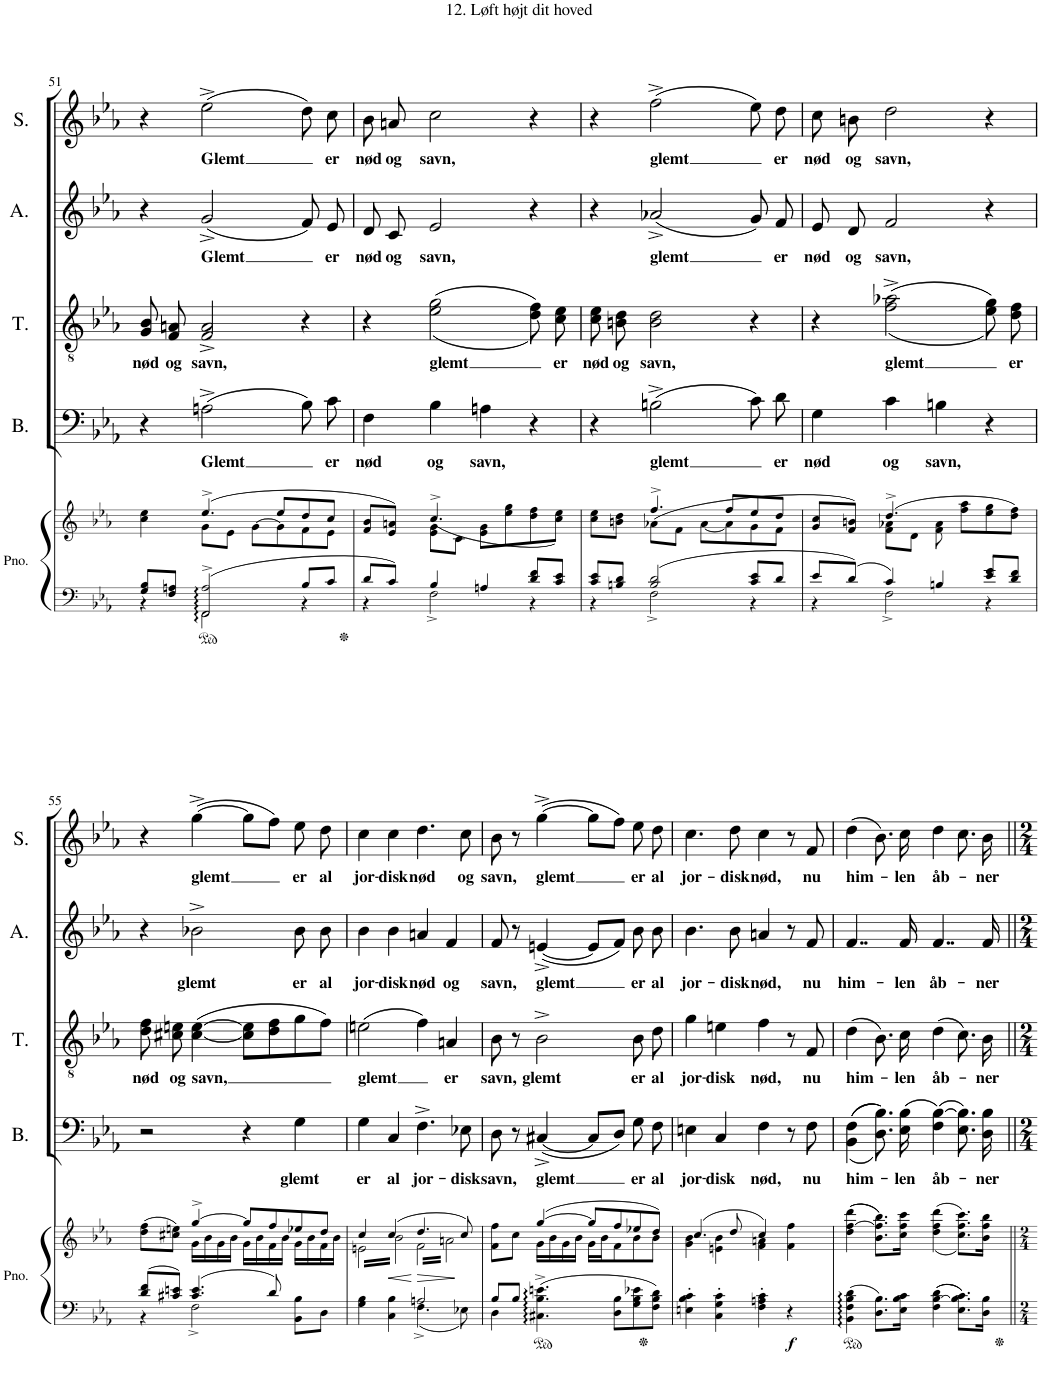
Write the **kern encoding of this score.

**kern	**kern	**dynam	**kern	**text	**kern	**text	**kern	**text	**kern	**text
*part5	*part5	*part5	*part4	*part4	*part3	*part3	*part2	*part2	*part1	*part1
*staff6	*staff5	*staff5/6	*staff4	*staff4	*staff3	*staff3	*staff2	*staff2	*staff1	*staff1
*I"Piano	*	*	*I"Bass	*	*I"Tenor	*	*I"Alto	*	*I"Soprano	*
*I'Pno.	*	*	*I'B.	*	*I'T.	*	*I'A.	*	*I'S.	*
!!LO:PB:g=z
*clefF4	*clefG2	*	*clefF4	*	*clefGv2	*	*clefG2	*	*clefG2	*
*k[b-e-a-]	*k[b-e-a-]	*	*k[b-e-a-]	*	*k[b-e-a-]	*	*k[b-e-a-]	*	*k[b-e-a-]	*
*	*	*	*	*	*	*	*E-:	*	*E-:	*
*M4/4	*M4/4	*	*M4/4	*	*M4/4	*	*M4/4	*	*M4/4	*
*met(c)	*met(c)	*	*met(c)	*	*met(c)	*	*met(c)	*	*met(c)	*
=51	=51	=51	=51	=51	=51	=51	=51	=51	=51	=51
*^	*^	*	*	*	*	*	*	*	*	*
!	!	!	!	!	!	!	!	!LO:LY:b	!	!	!	!
8G/ 8B-/L	4r	4cc\ 4ee-\	4ryy	.	4r	.	8G/ 8B-/	nød	4r	.	4r	.
!	!	!	!	!	!	!	!	!LO:LY:b	!	!	!	!
8F/ 8An/J	.	.	.	.	.	.	8F/ 8An/	og	.	.	.	.
!	!	!	!	!	!	!LO:LY:b	!	!LO:LY:b	!	!LO:LY:b	!	!LO:LY:b
2FF/^ 2A/^	2FF\	(4.ee-^/	8g\L	.	(2An^\	Glemt	2F/^ 2A/^	savn,	(2g^/	Glemt	(2ee-^\	Glemt
.	.	.	8e-\J	.	.	.	.	.	.	.	.	.
.	.	.	[>8g\L	.	.	.	.	.	.	.	.	.
.	.	8ee-/L	8g\]	.	.	.	.	.	.	.	.	.
8B-/L	4r	8dd/	8f\	.	8B-\)	.	4r	.	8f/)	.	8dd\)	.
!	!	!	!	!	!	!LO:LY:b	!	!	!	!LO:LY:b	!	!LO:LY:b
8c/J	.	8cc/J	8e-\J	.	8c\	er	.	.	8e-/	er	8cc\	er
=52	=52	=52	=52	=52	=52	=52	=52	=52	=52	=52	=52	=52
!	!	!	!	!	!	!LO:LY:b	!	!	!	!LO:LY:b	!	!LO:LY:b
8d/L	4r	8f/ 8b-/L	4ryy	.	4F\	nød	4r	.	8d/	nød	8b-\	nød
!	!	!	!	!	!	!	!	!	!	!LO:LY:b	!	!LO:LY:b
8c/J	.	8e-/ 8an/J)	.	.	.	.	.	.	8c/	og	8an/	og
!	!	!	!	!	!	!LO:LY:b	!	!LO:LY:b	!	!LO:LY:b	!	!LO:LY:b
4B-/	2F^\	(4.cc^/	8e-\ 8g\L	.	4B-\	og	(<(2e-\ 2g\	glemt	2e-/	savn,	2cc\	savn,
.	.	.	8c\J	.	.	.	.	.	.	.	.	.
!	!	!	!	!	!	!LO:LY:b	!	!	!	!	!	!
4An/	.	.	8e-\ 8g\L	.	4An\	savn,	.	.	.	.	.	.
.	.	8ryy	8ee-\ 8gg\	.	.	.	.	.	.	.	.	.
8d/ 8f/L	4r	8ryy	8dd\ 8ff\	.	4r	.	8d\ 8f\))	.	4r	.	4r	.
!	!	!	!	!	!	!	!	!LO:LY:b	!	!	!	!
8c/ 8e-/J	.	8ryy	8cc\ 8ee-\J)	.	.	.	8c\ 8e-\	er	.	.	.	.
=53	=53	=53	=53	=53	=53	=53	=53	=53	=53	=53	=53	=53
!	!	!	!	!	!	!	!	!LO:LY:b	!	!	!	!
8c/ 8e-/L	4r	8cc\ 8ee-\L	4ryy	.	4r	.	8c\ 8e-\	nød	4r	.	4r	.
!	!	!	!	!	!	!	!	!LO:LY:b	!	!	!	!
8Bn/ 8d/J	.	8bn\ 8dd\J	.	.	.	.	8Bn\ 8d\	og	.	.	.	.
!	!	!	!	!	!	!LO:LY:b	!	!LO:LY:b	!	!LO:LY:b	!	!LO:LY:b
2B/ 2d/	2F^\	4.ff^/	(>8a-X\L	.	(2Bn^\	glemt	2B\ 2d\	savn,	(2a-X^/	glemt	(2ff^\	glemt
.	.	.	8f\J	.	.	.	.	.	.	.	.	.
.	.	.	[8a-\L	.	.	.	.	.	.	.	.	.
.	.	8ff/L	8a-\]	.	.	.	.	.	.	.	.	.
8c/ 8e-/L	4r	8ee-/	8g\	.	8c\)	.	4r	.	8g/)	.	8ee-\)	.
!	!	!	!	!	!	!LO:LY:b	!	!	!	!LO:LY:b	!	!LO:LY:b
8d/J	.	8dd/J	8f\J	.	8d\	er	.	.	8f/	er	8dd\	er
=54	=54	=54	=54	=54	=54	=54	=54	=54	=54	=54	=54	=54
!	!	!	!	!	!	!LO:LY:b	!	!	!	!LO:LY:b	!	!LO:LY:b
8e-/L	4r	8g/ 8cc/L	4ryy	.	4G\	nød	4r	.	8e-/	nød	8cc\	nød
!	!	!	!	!	!	!	!	!	!	!LO:LY:b	!	!LO:LY:b
8d/J	.	8f/ 8bn/J)	.	.	.	.	.	.	8d/	og	8bn\	og
!	!	!	!	!	!	!LO:LY:b	!	!LO:LY:b	!	!LO:LY:b	!	!LO:LY:b
4c/	2F^\	(4.dd^/	8f\ 8a-X\L	.	4c\	og	(<(2f\^ 2a-X\^	glemt	2f/	savn,	2dd\	savn,
.	.	.	8d\J	.	.	.	.	.	.	.	.	.
!	!	!	!	!	!	!LO:LY:b	!	!	!	!	!	!
4Bn/	.	.	8f\ 8a-\	.	4Bn\	savn,	.	.	.	.	.	.
.	.	8ff\ 8aa-\L	8ryy	.	.	.	.	.	.	.	.	.
8e-/ 8g/L	4r	8ee-\ 8gg\	4ryy	.	4r	.	8e-\ 8g\))	.	4r	.	4r	.
!	!	!	!	!	!	!	!	!LO:LY:b	!	!	!	!
8d/ 8f/J	.	8dd\ 8ff\J)	.	.	.	.	8d\ 8f\	er	.	.	.	.
!!LO:LB:g=z
=55	=55	=55	=55	=55	=55	=55	=55	=55	=55	=55	=55	=55
!	!	!	!	!	!	!	!	!LO:LY:b	!	!	!	!
8d/ 8f/L	4r	(>8dd\ 8ff\L	4ryy	.	2r	.	8d\ 8f\	nød	4r	.	4r	.
!	!	!	!	!	!	!	!	!LO:LY:b	!	!	!	!
8c#X/ 8en/J	.	8cc#X\ 8een\J)	.	.	.	.	8c#X\ 8en\	og	.	.	.	.
!	!	!	!	!	!	!	!	!LO:LY:b	!	!LO:LY:b	!	!LO:LY:b
4.c#/ 4.e/	2F^\	[4gg^/	16g\LL	.	.	.	([4c#\ [4e\	savn,	2b-X^\	glemt	([4gg^\	glemt
.	.	.	16b-\	.	.	.	.	.	.	.	.	.
.	.	.	16g\	.	.	.	.	.	.	.	.	.
.	.	.	16b-\JJ	.	.	.	.	.	.	.	.	.
.	.	8gg/L]	16g\LL	.	4r	.	8c#\] 8e\]L	.	.	.	8gg\L]	.
.	.	.	16b-\	.	.	.	.	.	.	.	.	.
8d/	.	8ff/	16f\	.	.	.	8d\ 8f\	.	.	.	8ff\J)	.
.	.	.	16b-\JJ	.	.	.	.	.	.	.	.	.
!	!	!	!	!	!	!LO:LY:b	!	!	!	!LO:LY:b	!	!LO:LY:b
4ryy	8BB-\ 8B-\L	8ee-X/	16g\LL	.	4G\	glemt	8g\	.	8b-\	er	8ee-\	er
.	.	.	16b-\	.	.	.	.	.	.	.	.	.
!	!	!	!	!	!	!	!	!	!	!LO:LY:b	!	!LO:LY:b
.	8D\J	8dd/J	16f\	.	.	.	8f\J)	.	8b-\	al	8dd\	al
.	.	.	16b-\JJ	.	.	.	.	.	.	.	.	.
=56	=56	=56	=56	=56	=56	=56	=56	=56	=56	=56	=56	=56
!	!	!	!	!	!	!LO:LY:b	!	!LO:LY:b	!	!LO:LY:b	!	!LO:LY:b
*	*	*tremolo	*	*	*	*	*	*	*	*	*	*
2ryy	4G\ 4B-\	4cc/	32en\LLL	.	4G\	er	(2en\	glemt	4b-\	jor-	4cc\	jor-
.	.	.	32b-\	.	.	.	.	.	.	.	.	.
.	.	.	32en\	.	.	.	.	.	.	.	.	.
.	.	.	32b-\	.	.	.	.	.	.	.	.	.
.	.	.	32en\	.	.	.	.	.	.	.	.	.
.	.	.	32b-\	.	.	.	.	.	.	.	.	.
.	.	.	32en\	.	.	.	.	.	.	.	.	.
.	.	.	32b-\	.	.	.	.	.	.	.	.	.
!	!	!	!	!LO:HP:b	!	!LO:LY:b	!	!	!	!LO:LY:b	!	!LO:LY:b
.	4C\ 4B-\	(4cc/	32en\	<	4C/	al	.	.	4b-\	-disk	4cc\	-disk
.	.	.	32b-\	.	.	.	.	.	.	.	.	.
.	.	.	32en\	.	.	.	.	.	.	.	.	.
.	.	.	32b-\	.	.	.	.	.	.	.	.	.
.	.	.	32en\	.	.	.	.	.	.	.	.	.
.	.	.	32b-\	.	.	.	.	.	.	.	.	.
.	.	.	32en\	.	.	.	.	.	.	.	.	.
.	.	.	32b-\JJJ	.	.	.	.	.	.	.	.	.
!	!	!	!	!LO:HP:n=1:b	!	!LO:LY:b	!	!	!	!LO:LY:b	!	!LO:LY:b
2An/	4.F^\	4.dd/	32f\LLL	[ >	4.F^\	jor-	4f\)	.	4an/	nød	4.dd\	nød
.	.	.	32an\	.	.	.	.	.	.	.	.	.
.	.	.	32f\	.	.	.	.	.	.	.	.	.
.	.	.	32an\	.	.	.	.	.	.	.	.	.
.	.	.	32f\	.	.	.	.	.	.	.	.	.
.	.	.	32an\	.	.	.	.	.	.	.	.	.
.	.	.	32f\	.	.	.	.	.	.	.	.	.
.	.	.	32an\	.	.	.	.	.	.	.	.	.
!	!	!	!	!	!	!	!	!LO:LY:b	!	!LO:LY:b	!	!
.	.	.	32f\	.	.	.	4An/	er	4f/	og	.	.
.	.	.	32an\	.	.	.	.	.	.	.	.	.
.	.	.	32f\	.	.	.	.	.	.	.	.	.
.	.	.	32an\	.	.	.	.	.	.	.	.	.
!	!	!	!	!	!	!LO:LY:b	!	!	!	!	!	!LO:LY:b
.	8E-X\	8cc/)	32f\	]	8E-X\	-disk	.	.	.	.	8cc\	og
.	.	.	32an\	.	.	.	.	.	.	.	.	.
.	.	.	32f\	.	.	.	.	.	.	.	.	.
.	.	.	32an\JJJ	.	.	.	.	.	.	.	.	.
*	*	*Xtremolo	*	*	*	*	*	*	*	*	*	*
=57	=57	=57	=57	=57	=57	=57	=57	=57	=57	=57	=57	=57
!	!	!	!	!	!	!LO:LY:b	!	!LO:LY:b	!	!LO:LY:b	!	!LO:LY:b
8B-/L	4D\	8f\ 8ff\L	4ryy	.	8D\	savn,	8B-\	savn,	8f/	savn,	8b-\	savn,
.	.	.	.	.	.	.	.	.	.	.	.	.
.	.	.	.	.	.	.	.	.	.	.	.	.
.	.	.	.	.	.	.	.	.	.	.	.	.
8B-/J	.	8cc\J	.	.	8r	.	8r	.	8r	.	8r	.
.	.	.	.	.	.	.	.	.	.	.	.	.
.	.	.	.	.	.	.	.	.	.	.	.	.
.	.	.	.	.	.	.	.	.	.	.	.	.
!	!	!	!	!	!	!LO:LY:b	!	!LO:LY:b	!	!LO:LY:b	!	!LO:LY:b
4.C#X\^> 4.B-\^> 4.en\^>	2.ryy	([4gg/	16g\LL	.	([4C#X^/	glemt	2B-^\	glemt	([4en^/	glemt	([4gg^\	glemt
.	.	.	16b-\	.	.	.	.	.	.	.	.	.
.	.	.	16g\	.	.	.	.	.	.	.	.	.
.	.	.	16b-\JJ	.	.	.	.	.	.	.	.	.
.	.	8gg/L]	16g\LL	.	8C#/L]	.	.	.	8e/L]	.	8gg\L]	.
.	.	.	16b-\J	.	.	.	.	.	.	.	.	.
8D\ 8B-\L	.	8ff/	8f\	.	8D/J)	.	.	.	8f/J)	.	8ff\J)	.
!	!	!	!	!	!	!LO:LY:b	!	!LO:LY:b	!	!LO:LY:b	!	!LO:LY:b
8G\ 8B-\ 8e-X\	.	8ee-X/	8b-\	.	8G\	er	8B-\	er	8b-\	er	8ee-\	er
!	!	!	!	!	!	!LO:LY:b	!	!LO:LY:b	!	!LO:LY:b	!	!LO:LY:b
8F\ 8B-\ 8d\J	.	8dd/J)	8b-\J	.	8F\	al	8d\	al	8b-\	al	8dd\	al
*v	*v	*	*	*	*	*	*	*	*	*	*	*
=58	=58	=58	=58	=58	=58	=58	=58	=58	=58	=58	=58
!	!	!	!	!	!LO:LY:b	!	!LO:LY:b	!	!LO:LY:b	!	!LO:LY:b
4En\' 4B-\' 4c\'	(4.cc/	4g\ 4b-\	.	4En\	jor-	4g\	jor-	4.b-\	jor-	4.cc\	jor-
!	!	!	!	!	!LO:LY:b	!	!LO:LY:b	!	!	!	!
4C\' 4G\' 4c\'	.	4en\ 4b-\	.	4C/	-disk	4en\	-disk	.	.	.	.
!	!	!	!	!	!	!	!	!	!LO:LY:b	!	!LO:LY:b
.	8dd/	.	.	.	.	.	.	8b-\	-disk	8dd\	-disk
!	!	!	!	!	!LO:LY:b	!	!LO:LY:b	!	!LO:LY:b	!	!LO:LY:b
4F\' 4An\' 4c\'	4cc/)	4f\ 4an\	.	4F\	nød,	4f\	nød,	4an/	nød,	4cc\	nød,
!	!	!	!LO:DY:b=2	!	!	!	!	!	!	!	!
4r	4f\ 4ff\	4ryy	f	8r	.	8r	.	8r	.	8r	.
!	!	!	!	!	!LO:LY:b	!	!LO:LY:b	!	!LO:LY:b	!	!LO:LY:b
.	.	.	.	8F\	nu	8F/	nu	8f/	nu	8f/	nu
*	*v	*v	*	*	*	*	*	*	*	*	*
=59	=59	=59	=59	=59	=59	=59	=59	=59	=59	=59
!	!	!	!	!LO:LY:b	!	!LO:LY:b	!	!LO:LY:b	!	!LO:LY:b
4BB-\ 4F\ 4B-\ 4d\	((>4dd\ [4ff\ 4ddd\	.	(((<4BB-\ 4F\	him-	(4d\	him-	4..f/	him-	(4dd\	him-
8.D\ 8.B-\L	8.b-\ 8.ff\] 8.bb-\L))	.	8.D\ 8.B-\)))	.	8.B-\)	.	.	.	8.b-\)	.
!	!	!	!	!LO:LY:b	!	!LO:LY:b	!	!LO:LY:b	!	!LO:LY:b
16E-\ 16B-\ 16c\Jk	16cc\ 16ff\ 16ccc\Jk	.	(16E-\ 16B-\	-len	16c\	-len	16f/	-len	16cc\	-len
!	!	!	!	!LO:LY:b	!	!LO:LY:b	!	!LO:LY:b	!	!LO:LY:b
4F\ [4B-\ 4d\	(<(4dd\ 4ff\ 4ddd\	.	(4F\ [4B-\)	åb-	(4d\	åb-	4..f/	åb-	4dd\	åb-
8.E-\ 8.B-\] 8.c\L	8.cc\ 8.ff\ 8.ccc\L))	.	8.E-\ 8.B-\])	.	8.c\)	.	.	.	8.cc\	.
!	!	!	!	!LO:LY:b	!	!LO:LY:b	!	!LO:LY:b	!	!LO:LY:b
16D\ 16B-\Jk	16b-\ 16ff\ 16bb-\Jk	.	16D\ 16B-\	-ner	16B-\	-ner	16f/	-ner	16b-\	-ner
=||	=||	=||	=||	=||	=||	=||	=||	=||	=||	=||
*-	*-	*-	*-	*-	*-	*-	*-	*-	*-	*-
